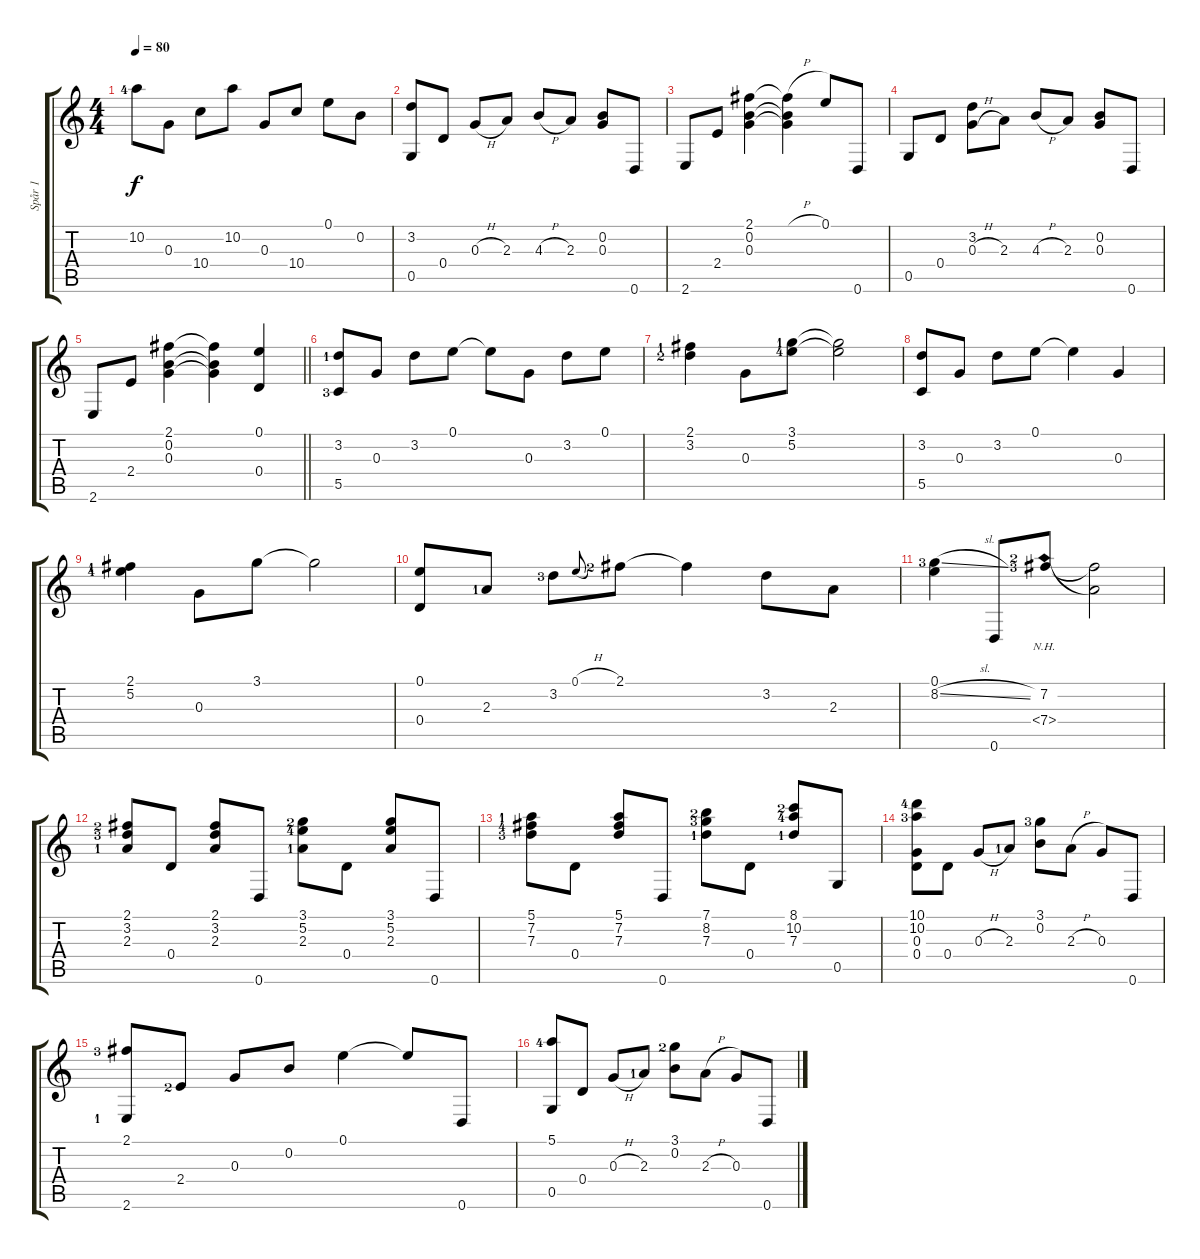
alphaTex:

\track ("Spår 1" "Spår 1") {instrument acousticguitarsteel}
\staff {score tabs}
\tuning (E4 B3 G3 D3 G2 D2) {hide}
\ts (4 4)
\tempo 80
\clef g2
\ks c
10.2{lf 5}.8{dy f} 0.3.8 10.4.8 10.2.8 0.3.8 10.4.8 0.1.8 0.2.8 |
(3.2 0.5).8 0.4.8 0.3{h}.8 2.3.8 4.3{h}.8 2.3.8 (0.2 0.3).8 0.6.8 |
2.6.8 2.4.8 (2.1 0.2 0.3).4 (2.1{h t} 0.2{t} 0.3{t}).4 0.1.8 0.6.8 |
0.5.8 0.4.8 (3.2 0.3{h}).8 2.3.8 4.3{h}.8 2.3.8 (0.2 0.3).8 0.6.8 |
\barLineRight lightlight
2.6.8 2.4.8 (2.1 0.2 0.3).4 (2.1{t} 0.2{t} 0.3{t}).4 (0.1 0.4).4 |
(3.2{lf 2} 5.5{lf 4}).8 0.3.8 3.2.8 0.1.8 0.1{t}.8 0.3.8 3.2.8 0.1.8 |
(2.1{lf 2} 3.2{lf 3}).4 0.3.8 (3.1{lf 2} 5.2{lf 5}).8 (3.1{t} 5.2{t}).2 |
(3.2 5.5).8 0.3.8 3.2.8 0.1.8 0.1{t}.4 0.3.4 |
(2.1{lf 2} 5.2{lf 5}).4 0.3.8 3.1.8 3.1{t}.2 |
(0.1 0.4).8 2.3{lf 2}.8 3.2{lf 4}.8 0.1{h}.8{gr onbeat} 2.1{lf 3}.8 2.1{t}.4 3.2.8 2.3.8 |
(0.1 8.2{sl lf 4}).4 0.6.8 (7.2{lf 4} 7.4{nh lf 3}).8 (7.2{t} 7.4{t}).2 |
(2.1{lf 3} 3.2{lf 4} 2.3{lf 2}).8 0.4.8 (2.1 3.2 2.3).8 0.6.8 (3.1{lf 3} 5.2{lf 5} 2.3{lf 2}).8 0.4.8 (3.1 5.2 2.3).8 0.6.8 |
(5.1{lf 2} 7.2{lf 5} 7.3{lf 4}).8 0.4.8 (5.1 7.2 7.3).8 0.6.8 (7.1{lf 3} 8.2{lf 4} 7.3{lf 2}).8 0.4.8 (8.1{lf 3} 10.2{lf 5} 7.3{lf 2}).8 0.5.8 |
(10.1{lf 5} 10.2{lf 4} 0.3 0.4).8 0.4.8 0.3{h}.8 2.3{lf 2}.8 (3.1{lf 4} 0.2).8 2.3{h}.8 0.3.8 0.6.8 |
(2.1{lf 4} 2.6{lf 2}).8 2.4{lf 3}.8 0.3.8 0.2.8 0.1.4 0.1{t}.8 0.6.8 |
(5.1{lf 5} 0.5).8 0.4.8 0.3{h}.8 2.3{lf 2}.8 (3.1{lf 3} 0.2).8 2.3{h}.8 0.3.8 0.6.8
